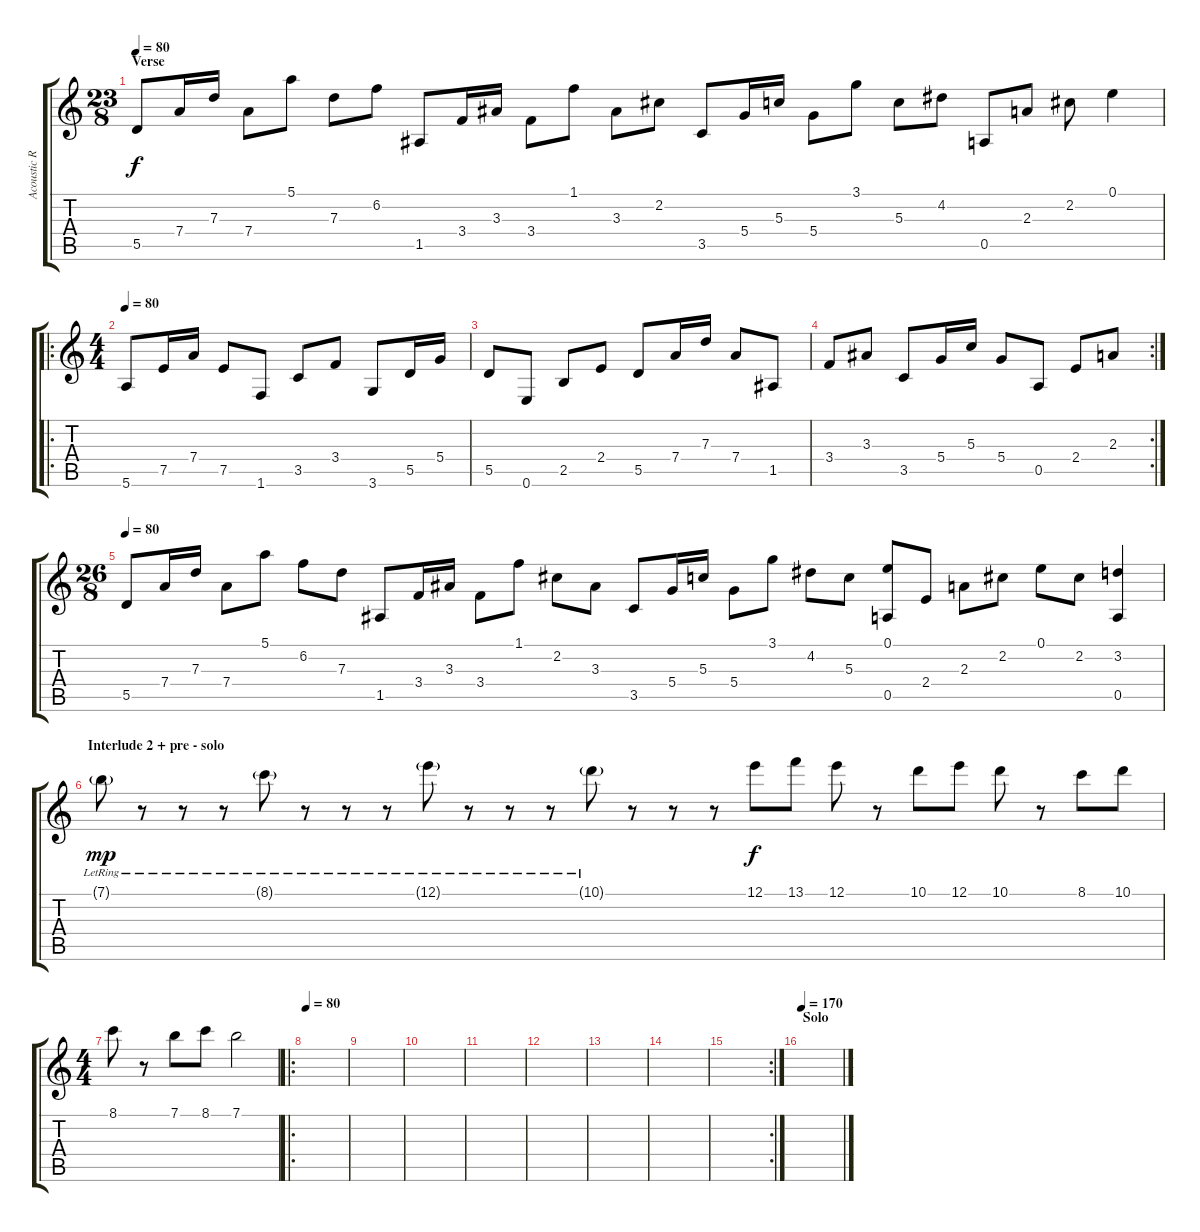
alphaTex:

\track ("Acoustic Rhytm" "Acoustic R") {instrument acousticguitarnylon}
\staff {score tabs}
\tuning (E4 B3 G3 D3 A2 E2) {hide}
\ts (23 8)
\section ("" "Verse")
\tempo 80
\clef g2
\ks c
5.5.8{dy f} 7.4.16 7.3.16 7.4.8 5.1.8 7.3.8 6.2.8 1.5.8 3.4.16 3.3.16 3.4.8 1.1.8 3.3.8 2.2.8 3.5.8 5.4.16 5.3.16 5.4.8 3.1.8 5.3.8 4.2.8 0.5.8 2.3.8 2.2.8 0.1.4 |
\ro
\ts (4 4)
\tempo 80
5.6.8 7.5.16 7.4.16 7.5.8 1.6.8 3.5.8 3.4.8 3.6.8 5.5.16 5.4.16 |
5.5.8 0.6.8 2.5.8 2.4.8 5.5.8 7.4.16 7.3.16 7.4.8 1.5.8 |
\rc 2
3.4.8 3.3.8 3.5.8 5.4.16 5.3.16 5.4.8 0.5.8 2.4.8 2.3.8 |
\ts (26 8)
\tempo 80
5.5.8 7.4.16 7.3.16 7.4.8 5.1.8 6.2.8 7.3.8 1.5.8 3.4.16 3.3.16 3.4.8 1.1.8 2.2.8 3.3.8 3.5.8 5.4.16 5.3.16 5.4.8 3.1.8 4.2.8 5.3.8 (0.1 0.5).8 2.4.8 2.3.8 2.2.8 0.1.8 2.2.8 (3.2 0.5).4 |
\section ("" "Interlude 2 + pre - solo")
7.1{g lr}.8{dy mp} r.8 r.8 r.8 8.1{g lr}.8 r.8 r.8 r.8 12.1{g lr}.8 r.8 r.8 r.8 10.1{g lr}.8 r.8 r.8 r.8 12.1.8{dy f} 13.1.8 12.1.8 r.8 10.1.8 12.1.8 10.1.8 r.8 8.1.8 10.1.8 |
\ts (4 4)
8.1.8 r.8 7.1.8 8.1.8 7.1.2 |
\ro
\tempo 80
|
|
|
|
|
|
|
\rc 2
|
\section ("" "Solo")
\tempo 170
